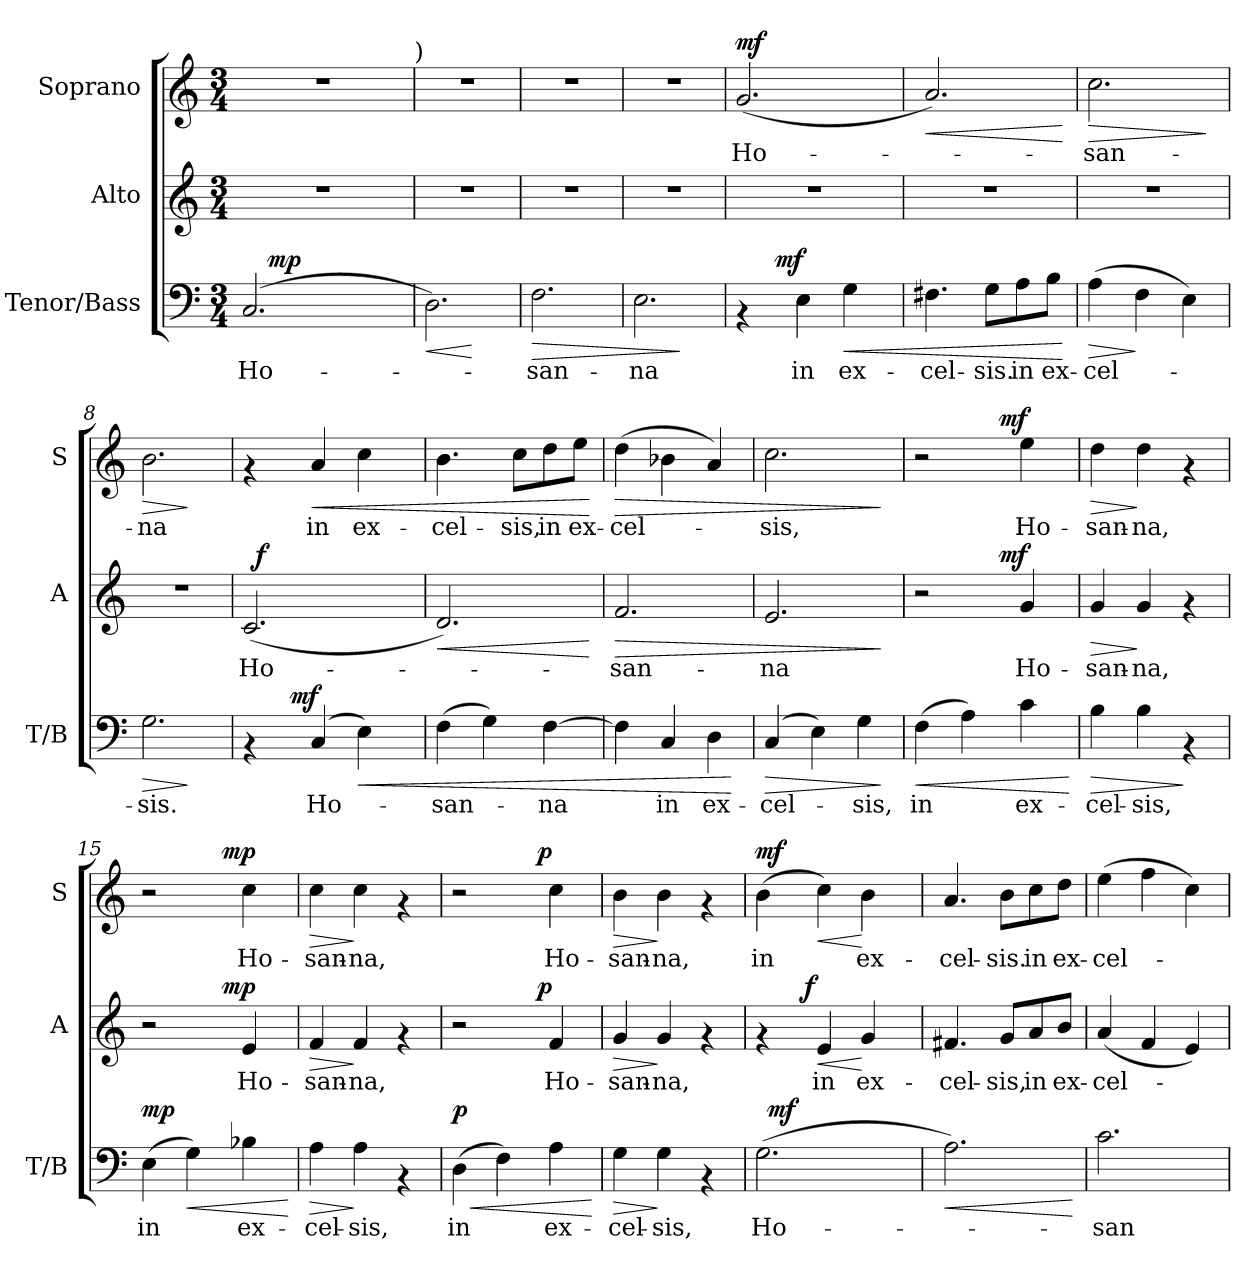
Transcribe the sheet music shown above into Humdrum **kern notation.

**kern	**text	**dynam	**kern	**text	**dynam	**kern	**text	**dynam
*part3	*part3	*part3	*part2	*part2	*part2	*part1	*part1	*part1
*staff3	*staff3	*staff3	*staff2	*staff2	*staff2	*staff1	*staff1	*staff1
*I"Tenor/Bass	*	*	*I"Alto	*	*	*I"Soprano	*	*
*I'T/B	*	*	*I'A	*	*	*I'S	*	*
*clefF4	*	*	*clefG2	*	*	*clefG2	*	*
*k[]	*	*	*k[]	*	*	*k[]	*	*
*C:	*	*	*C:	*	*	*C:	*	*
*M3/4	*	*	*M3/4	*	*	*M3/4	*	*
=1	=1	=1	=1	=1	=1	=1	=1	=1
!	!	!	!	!	!	!LO:TX:a:t=Allegro (	!	!
!	!LO:LY:b	!	!	!	!	!	!	!
*^	*	*	*	*	*	*^	*	*
(>2.C/	16.ryy	Ho-	.	2.r	.	.	2.r	8ryy	.	.
!	!	!	!LO:DY:a	!	!	!	!	!	!	!
.	2ryy	.	mp	.	.	.	.	.	.	.
.	.	.	.	.	.	.	.	32ryy	.	.
*	*	*	*	*	*	*	*MM132	*	*	*
.	.	.	.	.	.	.	.	2ryy	.	.
.	8ryy	.	.	.	.	.	.	.	.	.
.	.	.	.	.	.	.	.	16.ryy	.	.
.	32ryy	.	.	.	.	.	.	.	.	.
!	!	!	!	!	!	!	!LO:TX:a:t=)	!	!	!
=2	=2	=2	=2	=2	=2	=2	=2	=2	=2	=2
!	!	!	!LO:HP:b	!	!	!	!	!	!	!
*v	*v	*	*	*	*	*	*v	*v	*	*
2.D\)	.	<	2.r	.	.	2.r	.	.
.	.	[	.	.	.	.	.	.
=3	=3	=3	=3	=3	=3	=3	=3	=3
!	!LO:LY:b	!LO:HP:b	!	!	!	!	!	!
2.F\	-san-	>	2.r	.	.	2.r	.	.
=4	=4	=4	=4	=4	=4	=4	=4	=4
!	!LO:LY:b	!	!	!	!	!	!	!
2.E\	-na	.	2.r	.	.	2.r	.	.
.	.	]	.	.	.	.	.	.
=5	=5	=5	=5	=5	=5	=5	=5	=5
!	!	!	!	!	!	!	!LO:LY:b	!LO:DY:a
*^	*	*	*	*	*	*	*	*
4rAA	8.ryy	.	.	2.r	.	.	(<2.g/	Ho-	mf
!	!	!	!LO:DY:a	!	!	!	!	!	!
.	2ryy	.	mf	.	.	.	.	.	.
!	!	!LO:LY:b	!	!	!	!	!	!	!
4E\	.	in	.	.	.	.	.	.	.
!	!	!LO:LY:b	!LO:HP:b	!	!	!	!	!	!
4G\	.	ex-	<	.	.	.	.	.	.
.	16ryy	.	.	.	.	.	.	.	.
=6	=6	=6	=6	=6	=6	=6	=6	=6	=6
!	!	!LO:LY:b	!	!	!	!	!	!	!LO:HP:b
*v	*v	*	*	*	*	*	*	*	*
4.F#X\	-cel-	.	2.r	.	.	2.a/)	.	<
!	!LO:LY:b	!	!	!	!	!	!	!
8G\L	-sis.	.	.	.	.	.	.	.
!	!LO:LY:b	!	!	!	!	!	!	!
8A\	in	.	.	.	.	.	.	.
!	!LO:LY:b	!	!	!	!	!	!	!
8B\J	ex-	.	.	.	.	.	.	.
.	.	[	.	.	.	.	.	[
=7	=7	=7	=7	=7	=7	=7	=7	=7
!	!LO:LY:b	!LO:HP:b	!	!	!	!	!LO:LY:b	!LO:HP:b
(>4A\	-cel-	>	2.r	.	.	2.cc\	-san-	>
4F\	.	]	.	.	.	.	.	.
4E\)	.	.	.	.	.	.	.	.
.	.	.	.	.	.	.	.	]
!!LO:LB:g=z
=8	=8	=8	=8	=8	=8	=8	=8	=8
!	!LO:LY:b	!LO:HP:b	!	!	!	!	!LO:LY:b	!LO:HP:b
2.G\	-sis.	>	2.r	.	.	2.b\	-na	>
.	.	]	.	.	.	.	.	]
=9	=9	=9	=9	=9	=9	=9	=9	=9
!	!	!	!	!LO:LY:b	!	!	!	!
*^	*	*	*^	*	*	*	*	*
4rAA	8.ryy	.	.	(<2.c/	32ryy	Ho-	.	4rf	.	.
!	!	!	!	!	!	!	!LO:DY:a	!	!	!
.	.	.	.	.	2ryy	.	f	.	.	.
!	!	!	!LO:DY:a	!	!	!	!	!	!	!
.	2ryy	.	mf	.	.	.	.	.	.	.
!	!	!LO:LY:b	!	!	!	!	!	!	!LO:LY:b	!LO:HP:b
(>4C/	.	Ho-	.	.	.	.	.	4a/	in	<
!	!	!	!LO:HP:b	!	!	!	!	!	!LO:LY:b	!
4E\)	.	.	<	.	.	.	.	4cc\	ex-	.
.	.	.	.	.	8..ryy	.	.	.	.	.
.	16ryy	.	.	.	.	.	.	.	.	.
=10	=10	=10	=10	=10	=10	=10	=10	=10	=10	=10
!	!	!LO:LY:b	!	!	!	!	!LO:HP:b	!	!LO:LY:b	!
*v	*v	*	*	*	*	*	*	*	*	*
*	*	*	*v	*v	*	*	*	*	*
(>4F\	-san-	.	2.d/)	.	<	4.b\	-cel-	.
4G\)	.	.	.	.	.	.	.	.
!	!	!	!	!	!	!	!LO:LY:b	!
.	.	.	.	.	.	8cc\L	-sis,	.
!	!LO:LY:b	!	!	!	!	!	!LO:LY:b	!
[>4F\	-na	.	.	.	.	8dd\	in	.
!	!	!	!	!	!	!	!LO:LY:b	!
.	.	.	.	.	.	8ee\J	ex-	.
.	.	.	.	.	[	.	.	[
=11	=11	=11	=11	=11	=11	=11	=11	=11
!	!	!	!	!LO:LY:b	!LO:HP:b	!	!LO:LY:b	!LO:HP:b
4F\]	.	.	2.f/	-san-	>	(>4dd\	-cel-	>
!	!LO:LY:b	!	!	!	!	!	!	!
4C/	in	.	.	.	.	4b-X\	.	.
!	!LO:LY:b	!	!	!	!	!	!	!
4D\	ex-	.	.	.	.	4a/)	.	.
.	.	[	.	.	.	.	.	.
=12	=12	=12	=12	=12	=12	=12	=12	=12
!	!LO:LY:b	!LO:HP:b	!	!LO:LY:b	!	!	!LO:LY:b	!
(>4C/	-cel-	>	2.e/	-na	.	2.cc\	-sis,	.
4E\)	.	.	.	.	.	.	.	.
!	!LO:LY:b	!	!	!	!	!	!	!
4G\	-sis,	.	.	.	.	.	.	.
.	.	]	.	.	]	.	.	]
=13	=13	=13	=13	=13	=13	=13	=13	=13
!	!LO:LY:b	!LO:HP:b	!	!	!	!	!	!
*	*	*	*^	*	*	*^	*	*
(>4F\	in	<	2r	4..ryy	.	.	2r	4..ryy	.	.
4A\)	.	.	.	.	.	.	.	.	.	.
!	!	!	!	!	!	!LO:DY:a	!	!	!	!LO:DY:a
.	.	.	.	4ryy	.	mf	.	4ryy	.	mf
!	!LO:LY:b	!	!	!	!LO:LY:b	!	!	!	!LO:LY:b	!
4c\	ex-	.	4g/	.	Ho-	.	4ee\	.	Ho-	.
.	.	.	.	16ryy	.	.	.	16ryy	.	.
.	.	[	.	.	.	.	.	.	.	.
=14	=14	=14	=14	=14	=14	=14	=14	=14	=14	=14
!	!LO:LY:b	!LO:HP:b	!	!	!LO:LY:b	!LO:HP:b	!	!	!LO:LY:b	!LO:HP:b
*	*	*	*v	*v	*	*	*	*	*	*
*	*	*	*	*	*	*v	*v	*	*
4B\	-cel-	>	4g/	-san-	>	4dd\	-san-	>
!	!LO:LY:b	!	!	!LO:LY:b	!	!	!LO:LY:b	!
4B\	-sis,	.	4g/	-na,	]	4dd\	-na,	]
4rAA	.	]	4rf	.	.	4rf	.	.
!!LO:LB:g=z
=15	=15	=15	=15	=15	=15	=15	=15	=15
!	!LO:LY:b	!LO:DY:a	!	!	!	!	!	!
*	*	*	*^	*	*	*^	*	*
(>4E\	in	mp	2r	4..ryy	.	.	2r	4..ryy	.	.
!	!	!LO:HP:b	!	!	!	!	!	!	!	!
4G\)	.	<	.	.	.	.	.	.	.	.
!	!	!	!	!	!	!LO:DY:a	!	!	!	!LO:DY:a
.	.	.	.	4ryy	.	mp	.	4ryy	.	mp
!	!LO:LY:b	!	!	!	!LO:LY:b	!	!	!	!LO:LY:b	!
4B-X\	ex-	.	4e/	.	Ho-	.	4cc\	.	Ho-	.
.	.	.	.	16ryy	.	.	.	16ryy	.	.
.	.	[	.	.	.	.	.	.	.	.
=16	=16	=16	=16	=16	=16	=16	=16	=16	=16	=16
!	!LO:LY:b	!LO:HP:b	!	!	!LO:LY:b	!LO:HP:b	!	!	!LO:LY:b	!LO:HP:b
*	*	*	*v	*v	*	*	*	*	*	*
*	*	*	*	*	*	*v	*v	*	*
4A\	-cel-	>	4f/	-san-	>	4cc\	-san-	>
!	!LO:LY:b	!	!	!LO:LY:b	!	!	!LO:LY:b	!
4A\	-sis,	]	4f/	-na,	]	4cc\	-na,	]
4rAA	.	.	4rf	.	.	4rf	.	.
=17	=17	=17	=17	=17	=17	=17	=17	=17
!	!LO:LY:b	!LO:HP:b	!	!	!	!	!	!
!	!	!LO:DY:n=1:a	!	!	!	!	!	!
*	*	*	*^	*	*	*^	*	*
(>4D\	in	< p	2r	4...ryy	.	.	2r	4...ryy	.	.
4F\)	.	.	.	.	.	.	.	.	.	.
!	!	!	!	!	!	!LO:DY:a	!	!	!	!LO:DY:a
.	.	.	.	4ryy	.	p	.	4ryy	.	p
!	!LO:LY:b	!	!	!	!LO:LY:b	!	!	!	!LO:LY:b	!
4A\	ex-	.	4f/	.	Ho-	.	4cc\	.	Ho-	.
.	.	.	.	32ryy	.	.	.	32ryy	.	.
.	.	[	.	.	.	.	.	.	.	.
=18	=18	=18	=18	=18	=18	=18	=18	=18	=18	=18
!	!LO:LY:b	!LO:HP:b	!	!	!LO:LY:b	!LO:HP:b	!	!	!LO:LY:b	!LO:HP:b
*	*	*	*v	*v	*	*	*	*	*	*
*	*	*	*	*	*	*v	*v	*	*
4G\	-cel-	>	4g/	-san-	>	4b\	-san-	>
!	!LO:LY:b	!	!	!LO:LY:b	!	!	!LO:LY:b	!
4G\	-sis,	]	4g/	-na,	]	4b\	-na,	]
4rAA	.	.	4rf	.	.	4rf	.	.
=19	=19	=19	=19	=19	=19	=19	=19	=19
!	!LO:LY:b	!	!	!	!	!	!LO:LY:b	!LO:DY:a
*^	*	*	*^	*	*	*	*	*
(>2.G\	32ryy	Ho-	.	4rf	8..ryy	.	.	(>4b\	in	mf
!	!	!	!LO:DY:a	!	!	!	!	!	!	!
.	2ryy	.	mf	.	.	.	.	.	.	.
!	!	!	!	!	!	!	!LO:DY:a	!	!	!
.	.	.	.	.	2ryy	.	f	.	.	.
!	!	!	!	!	!	!LO:LY:b	!LO:HP:b	!	!	!LO:HP:b
.	.	.	.	4e/	.	in	<	4cc\)	.	<
!	!	!	!	!	!	!LO:LY:b	!	!	!LO:LY:b	!
.	.	.	.	4g/	.	ex-	[	4b\	ex-	[
.	8..ryy	.	.	.	.	.	.	.	.	.
.	.	.	.	.	32ryy	.	.	.	.	.
=20	=20	=20	=20	=20	=20	=20	=20	=20	=20	=20
!	!	!	!LO:HP:b	!	!	!LO:LY:b	!	!	!LO:LY:b	!
*v	*v	*	*	*	*	*	*	*	*	*
*	*	*	*v	*v	*	*	*	*	*
2.A\)	.	<	4.f#X/	-cel-	.	4.a/	-cel-	.
!	!	!	!	!LO:LY:b	!	!	!LO:LY:b	!
.	.	.	8g/L	-sis,	.	8b\L	-sis.	.
!	!	!	!	!LO:LY:b	!	!	!LO:LY:b	!
.	.	.	8a/	in	.	8cc\	in	.
!	!	!	!	!LO:LY:b	!	!	!LO:LY:b	!
.	.	.	8b/J	ex-	.	8dd\J	ex-	.
.	.	[	.	.	.	.	.	.
!!LO:PB:g=z
=21	=21	=21	=21	=21	=21	=21	=21	=21
!	!LO:LY:b	!	!	!LO:LY:b	!	!	!LO:LY:b	!
2.c\	-san-	.	(<4a/	-cel-	.	(>4ee\	-cel-	.
.	.	.	4f/	.	.	4ff\	.	.
.	.	.	4e/)	.	.	4cc\)	.	.
=	=	=	=	=	=	=	=	=
*-	*-	*-	*-	*-	*-	*-	*-	*-
